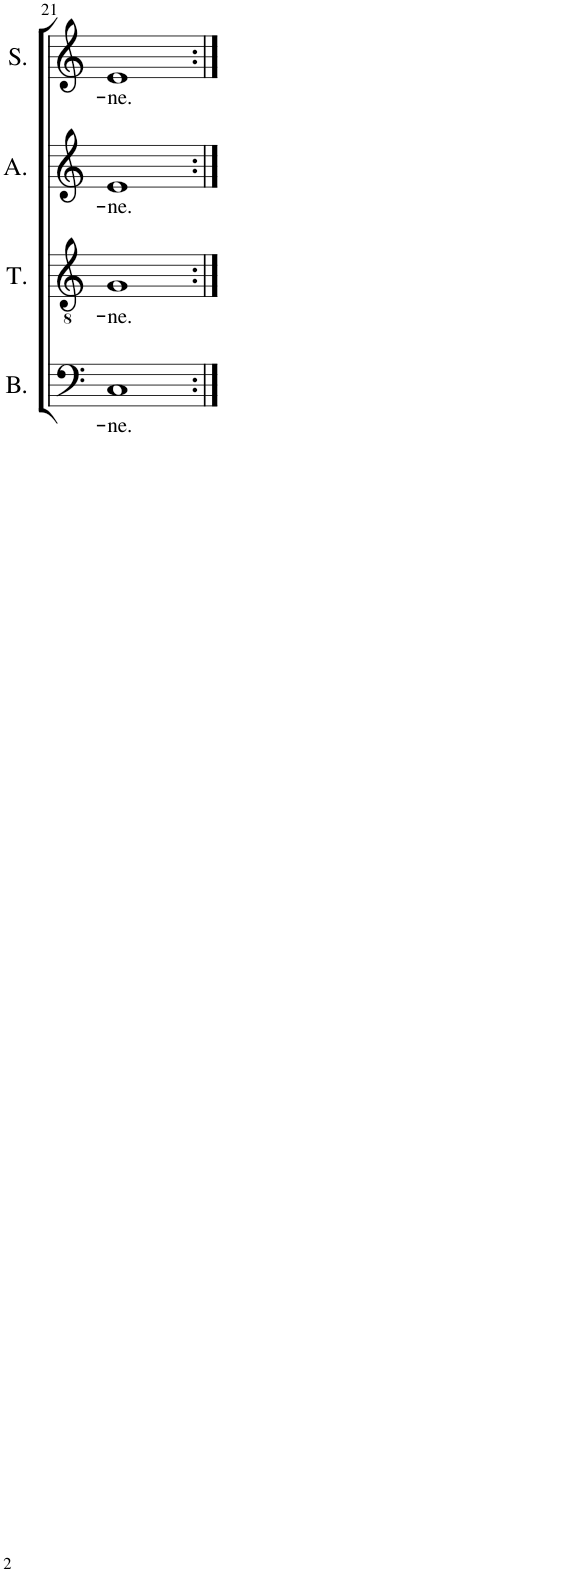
**kern	**text	**kern	**text	**kern	**text	**kern	**text
*part4	*part4	*part3	*part3	*part2	*part2	*part1	*part1
*staff4	*staff4	*staff3	*staff3	*staff2	*staff2	*staff1	*staff1
*I"Basse	*	*I"Ténor	*	*I"Alto	*	*I"Soprane	*
*I'B.	*	*I'T.	*	*I'A.	*	*I'S.	*
!!LO:PB:g=z
*clefF4	*	*clefGv2	*	*clefG2	*	*clefG2	*
*k[]	*	*k[]	*	*k[]	*	*k[]	*
*M4/4	*	*M4/4	*	*M4/4	*	*M4/4	*
*met(c)	*	*met(c)	*	*met(c)	*	*met(c)	*
=21	=21	=21	=21	=21	=21	=21	=21
!	!LO:LY:b	!	!LO:LY:b	!	!LO:LY:b	!	!LO:LY:b
1C	-ne.	1G	-ne.	1e	-ne.	1e	-ne.
=:|!	=:|!	=:|!	=:|!	=:|!	=:|!	=:|!	=:|!
*-	*-	*-	*-	*-	*-	*-	*-
